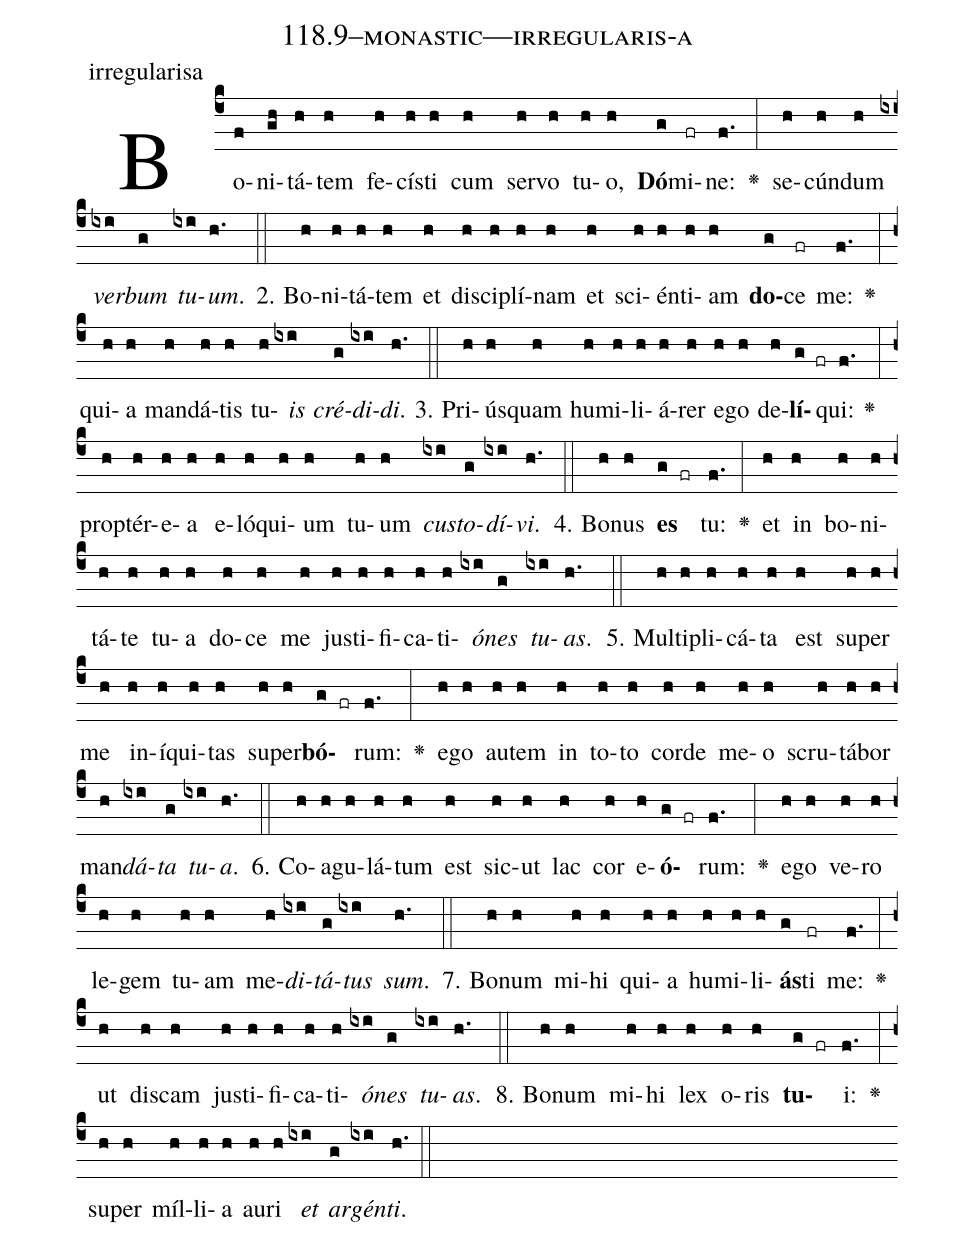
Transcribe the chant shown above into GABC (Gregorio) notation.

name: 118.9--monastic---irregularis-a;
annotation: irregularisa;
%%
(c4)Bo(f)ni(gh)tá(h)tem(h) fe(h)cís(h)ti(h) cum(h) ser(h)vo(h) tu(h)o,(h) <b>Dó</b>(g)mi(fr)ne:(f.) <v>\greheightstar</v>(:) se(h)cún(h)dum(h) <i>ver</i>(ixi)<i>bum</i>(g) <i>tu</i>(ixi)<i>um</i>.(h.) (::)
2. Bo(h)ni(h)tá(h)tem(h) et(h) di(h)sci(h)plí(h)nam(h) et(h) sci(h)én(h)ti(h)am(h) <b>do</b>(g)ce(fr) me:(f.) <v>\greheightstar</v>(:) qui(h)a(h) man(h)dá(h)tis(h) tu(h)<i>is</i>(ixi) <i>cré</i>(g)<i>di</i>(ixi)<i>di</i>.(h.) (::)
3. Pri(h)ús(h)quam(h) hu(h)mi(h)li(h)á(h)rer(h) e(h)go(h) de(h)<b>lí</b>(g fr)qui:(f.) <v>\greheightstar</v>(:) prop(h)tér(h)e(h)a(h) e(h)ló(h)qui(h)um(h) tu(h)um(h) <i>cus</i>(ixi)<i>to</i>(g)<i>dí</i>(ixi)<i>vi</i>.(h.) (::)
4. Bo(h)nus(h) <b>es</b>(g fr) tu:(f.) <v>\greheightstar</v>(:) et(h) in(h) bo(h)ni(h)tá(h)te(h) tu(h)a(h) do(h)ce(h) me(h) jus(h)ti(h)fi(h)ca(h)ti(h)<i>ó</i>(ixi)<i>nes</i>(g) <i>tu</i>(ixi)<i>as</i>.(h.) (::)
5. Mul(h)ti(h)pli(h)cá(h)ta(h) est(h) su(h)per(h) me(h) in(h)í(h)qui(h)tas(h) su(h)per(h)<b>bó</b>(g fr)rum:(f.) <v>\greheightstar</v>(:) e(h)go(h) au(h)tem(h) in(h) to(h)to(h) cor(h)de(h) me(h)o(h) scru(h)tá(h)bor(h) man(h)<i>dá</i>(ixi)<i>ta</i>(g) <i>tu</i>(ixi)<i>a</i>.(h.) (::)
6. Co(h)a(h)gu(h)lá(h)tum(h) est(h) sic(h)ut(h) lac(h) cor(h) e(h)<b>ó</b>(g fr)rum:(f.) <v>\greheightstar</v>(:) e(h)go(h) ve(h)ro(h) le(h)gem(h) tu(h)am(h) me(h)<i>di</i>(ixi)<i>tá</i>(g)<i>tus</i>(ixi) <i>sum</i>.(h.) (::)
7. Bo(h)num(h) mi(h)hi(h) qui(h)a(h) hu(h)mi(h)li(h)<b>ás</b>(g)ti(fr) me:(f.) <v>\greheightstar</v>(:) ut(h) dis(h)cam(h) jus(h)ti(h)fi(h)ca(h)ti(h)<i>ó</i>(ixi)<i>nes</i>(g) <i>tu</i>(ixi)<i>as</i>.(h.) (::)
8. Bo(h)num(h) mi(h)hi(h) lex(h) o(h)ris(h) <b>tu</b>(g fr)i:(f.) <v>\greheightstar</v>(:) su(h)per(h) míl(h)li(h)a(h) au(h)ri(h) <i>et</i>(ixi) <i>ar</i>(g)<i>gén</i>(ixi)<i>ti</i>.(h.) (::)
